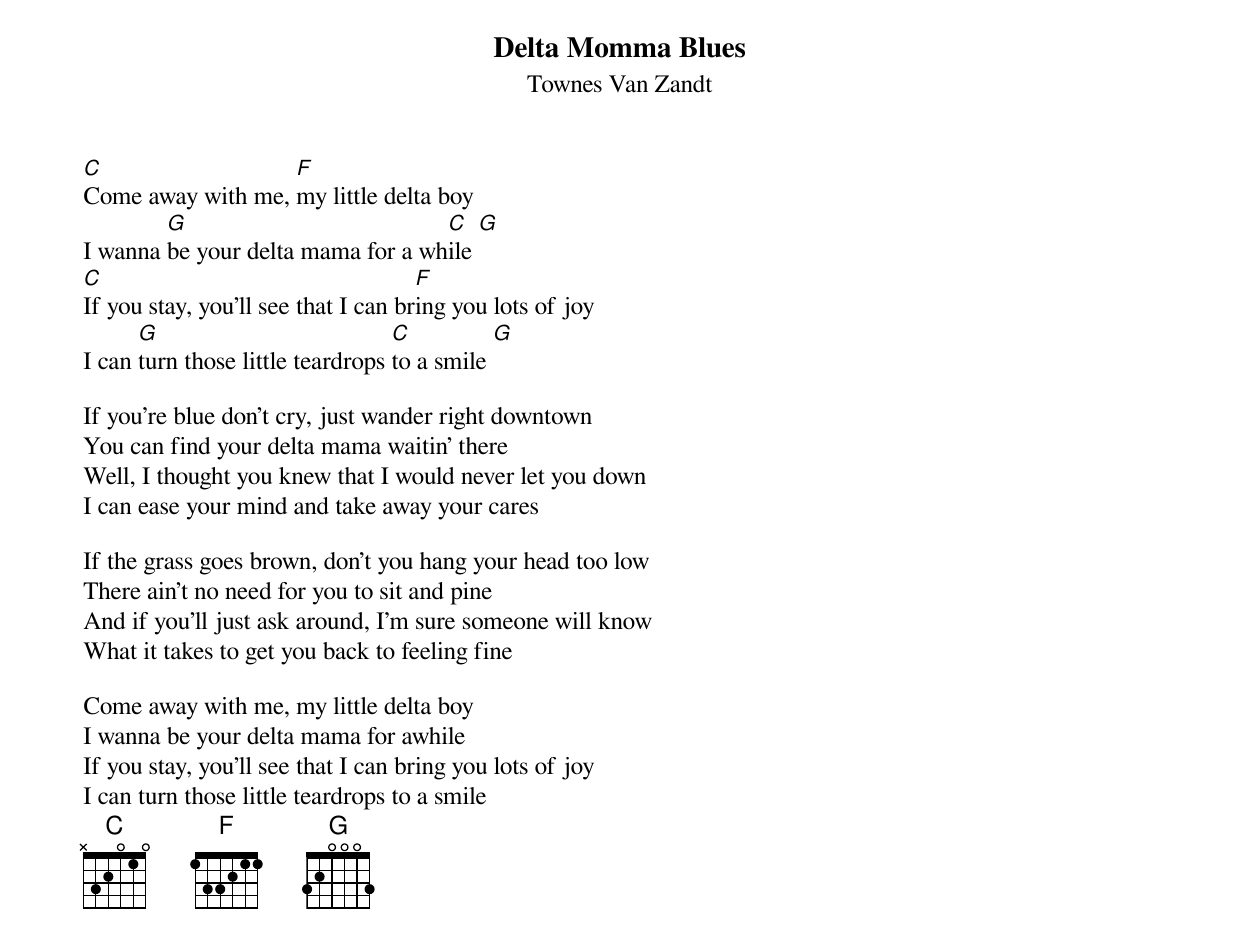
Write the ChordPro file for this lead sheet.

{t:Delta Momma Blues}
{st:Townes Van Zandt}
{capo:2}

[C]Come away with me, [F]my little delta boy
I wanna [G]be your delta mama for a wh[C]ile [G]
[C]If you stay, you'll see that I can br[F]ing you lots of joy
I can [G]turn those little teardrops [C]to a smile [G]

If you're blue don't cry, just wander right downtown
You can find your delta mama waitin' there
Well, I thought you knew that I would never let you down
I can ease your mind and take away your cares

If the grass goes brown, don't you hang your head too low
There ain't no need for you to sit and pine
And if you'll just ask around, I'm sure someone will know
What it takes to get you back to feeling fine

Come away with me, my little delta boy
I wanna be your delta mama for awhile
If you stay, you'll see that I can bring you lots of joy
I can turn those little teardrops to a smile
